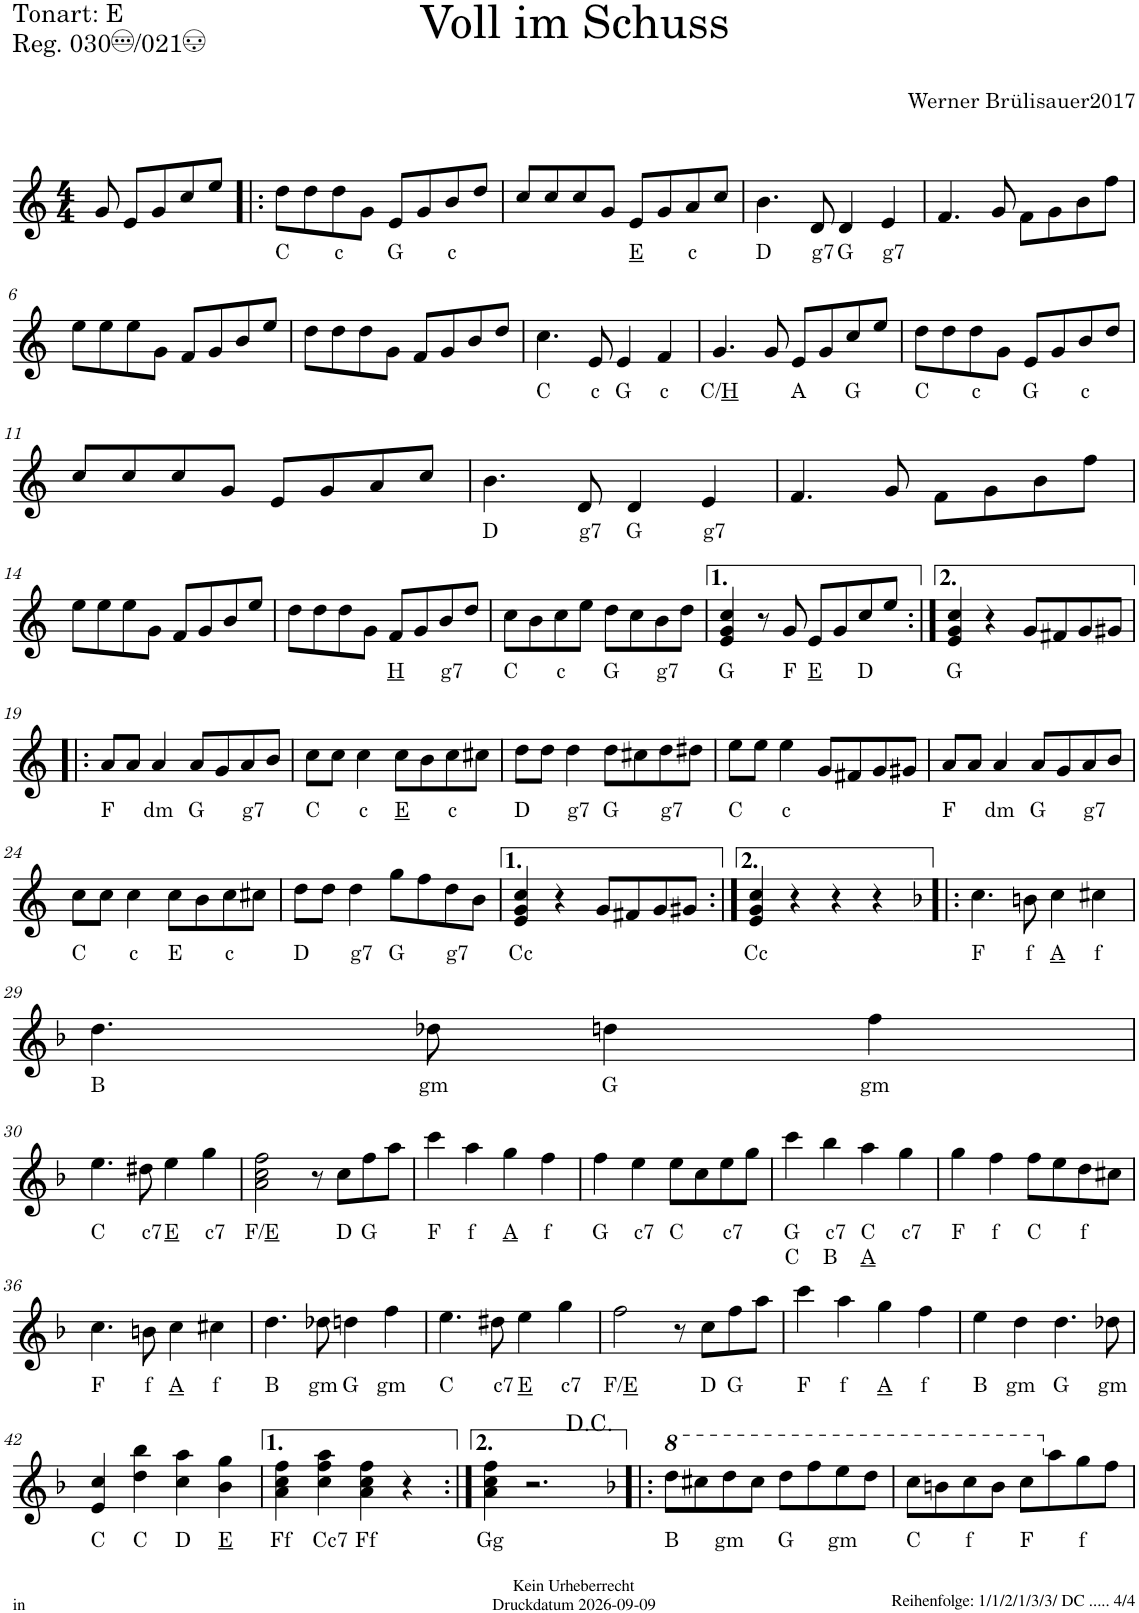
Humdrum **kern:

**kern	**text	**text
*part1	*part1	*part1
*staff1	*staff1	*staff1
*I"Piano	*	*
*I'Pno.	*	*
*clefG2	*	*
*k[]	*	*
*M4/4	*	*
=1	=1	=1
8g/	.	.
8e/L	.	.
8g/	.	.
8cc/	.	.
8ee/J	.	.
=2!|:	=2!|:	=2!|:
!	!LO:LY:b	!
8dd\L	C	.
8dd\	.	.
!	!LO:LY:b	!
8dd\	c	.
8g\J	.	.
!	!LO:LY:b	!
8e/L	G	.
8g/	.	.
!	!LO:LY:b	!
8b/	c	.
8dd/J	.	.
=3	=3	=3
8cc/L	.	.
8cc/	.	.
8cc/	.	.
8g/J	.	.
!	!LO:LY:b	!
8e/L	E	.
8g/	.	.
!	!LO:LY:b	!
8a/	c	.
8cc/J	.	.
=4	=4	=4
!	!LO:LY:b	!
4.b\	D	.
!	!LO:LY:b	!
8d/	g7	.
!	!LO:LY:b	!
4d/	G	.
!	!LO:LY:b	!
4e/	g7	.
=5	=5	=5
4.f/	.	.
8g/	.	.
8f\L	.	.
8g\	.	.
8b\	.	.
8ff\J	.	.
!!LO:LB:g=z
=6	=6	=6
8ee\L	.	.
8ee\	.	.
8ee\	.	.
8g\J	.	.
8f/L	.	.
8g/	.	.
8b/	.	.
8ee/J	.	.
=7	=7	=7
8dd\L	.	.
8dd\	.	.
8dd\	.	.
8g\J	.	.
8f/L	.	.
8g/	.	.
8b/	.	.
8dd/J	.	.
=8	=8	=8
!	!LO:LY:b	!
4.cc\	C	.
!	!LO:LY:b	!
8e/	c	.
!	!LO:LY:b	!
4e/	G	.
!	!LO:LY:b	!
4f/	c	.
=9	=9	=9
!	!LO:LY:b	!
4.g/	C/ H	.
8g/	.	.
!	!LO:LY:b	!
8e/L	A	.
8g/	.	.
!	!LO:LY:b	!
8cc/	G	.
8ee/J	.	.
=10	=10	=10
!	!LO:LY:b	!
8dd\L	C	.
8dd\	.	.
!	!LO:LY:b	!
8dd\	c	.
8g\J	.	.
!	!LO:LY:b	!
8e/L	G	.
8g/	.	.
!	!LO:LY:b	!
8b/	c	.
8dd/J	.	.
!!LO:LB:g=z
=11	=11	=11
8cc/L	.	.
8cc/	.	.
8cc/	.	.
8g/J	.	.
8e/L	.	.
8g/	.	.
8a/	.	.
8cc/J	.	.
=12	=12	=12
!	!LO:LY:b	!
4.b\	D	.
!	!LO:LY:b	!
8d/	g7	.
!	!LO:LY:b	!
4d/	G	.
!	!LO:LY:b	!
4e/	g7	.
=13	=13	=13
4.f/	.	.
8g/	.	.
8f\L	.	.
8g\	.	.
8b\	.	.
8ff\J	.	.
!!LO:LB:g=z
=14	=14	=14
8ee\L	.	.
8ee\	.	.
8ee\	.	.
8g\J	.	.
8f/L	.	.
8g/	.	.
8b/	.	.
8ee/J	.	.
=15	=15	=15
8dd\L	.	.
8dd\	.	.
8dd\	.	.
8g\J	.	.
!	!LO:LY:b	!
8f/L	H	.
8g/	.	.
!	!LO:LY:b	!
8b/	g7	.
8dd/J	.	.
=16	=16	=16
!	!LO:LY:b	!
8cc\L	C	.
8b\	.	.
!	!LO:LY:b	!
8cc\	c	.
8ee\J	.	.
!	!LO:LY:b	!
8dd\L	G	.
8cc\	.	.
!	!LO:LY:b	!
8b\	g7	.
8dd\J	.	.
=17	=17	=17
!	!LO:LY:b	!
4e/ 4g/ 4cc/	G	.
8r	.	.
!	!LO:LY:b	!
8g/	F	.
!	!LO:LY:b	!
8e/L	E	.
8g/	.	.
!	!LO:LY:b	!
8cc/	D	.
8ee/J	.	.
=18:|!	=18:|!	=18:|!
!	!LO:LY:b	!
4e/ 4g/ 4cc/	G	.
4r	.	.
8g/L	.	.
8f#X/	.	.
8g/	.	.
8g#X/J	.	.
!!LO:LB:g=z
=19!|:	=19!|:	=19!|:
*k[]	*	*
!	!LO:LY:b	!
8a/L	F	.
8a/J	.	.
!	!LO:LY:b	!
4a/	dm	.
!	!LO:LY:b	!
8a/L	G	.
8g/	.	.
!	!LO:LY:b	!
8a/	g7	.
8b/J	.	.
=20	=20	=20
!	!LO:LY:b	!
8cc\L	C	.
8cc\J	.	.
!	!LO:LY:b	!
4cc\	c	.
!	!LO:LY:b	!
8cc\L	E	.
8b\	.	.
!	!LO:LY:b	!
8cc\	c	.
8cc#X\J	.	.
=21	=21	=21
!	!LO:LY:b	!
8dd\L	D	.
8dd\J	.	.
!	!LO:LY:b	!
4dd\	g7	.
!	!LO:LY:b	!
8dd\L	G	.
8cc#X\	.	.
!	!LO:LY:b	!
8dd\	g7	.
8dd#X\J	.	.
=22	=22	=22
!	!LO:LY:b	!
8ee\L	C	.
8ee\J	.	.
!	!LO:LY:b	!
4ee\	c	.
8g/L	.	.
8f#X/	.	.
8g/	.	.
8g#X/J	.	.
=23	=23	=23
!	!LO:LY:b	!
8a/L	F	.
8a/J	.	.
!	!LO:LY:b	!
4a/	dm	.
!	!LO:LY:b	!
8a/L	G	.
8g/	.	.
!	!LO:LY:b	!
8a/	g7	.
8b/J	.	.
!!LO:LB:g=z
=24	=24	=24
!	!LO:LY:b	!
8cc\L	C	.
8cc\J	.	.
!	!LO:LY:b	!
4cc\	c	.
!	!LO:LY:b	!
8cc\L	E	.
8b\	.	.
!	!LO:LY:b	!
8cc\	c	.
8cc#X\J	.	.
=25	=25	=25
!	!LO:LY:b	!
8dd\L	D	.
8dd\J	.	.
!	!LO:LY:b	!
4dd\	g7	.
!	!LO:LY:b	!
8gg\L	G	.
8ff\	.	.
!	!LO:LY:b	!
8dd\	g7	.
8b\J	.	.
=26	=26	=26
!	!LO:LY:b	!
4e/ 4g/ 4cc/	Cc	.
4r	.	.
8g/L	.	.
8f#X/	.	.
8g/	.	.
8g#X/J	.	.
=27:|!	=27:|!	=27:|!
!	!LO:LY:b	!
4e/ 4g/ 4cc/	Cc	.
4r	.	.
4r	.	.
4r	.	.
=28!|:	=28!|:	=28!|:
*k[b-]	*	*
!	!LO:LY:b	!
4.cc\	F	.
!	!LO:LY:b	!
8bn\	f	.
!	!LO:LY:b	!
4cc\	A	.
!	!LO:LY:b	!
4cc#X\	f	.
!!LO:LB:g=z
=29	=29	=29
!	!LO:LY:b	!
4.dd\	B	.
!	!LO:LY:b	!
8dd-X\	gm	.
!	!LO:LY:b	!
4ddn\	G	.
!	!LO:LY:b	!
4ff\	gm	.
!!LO:LB:g=z
=30	=30	=30
!	!LO:LY:b	!
4.ee\	C	.
!	!LO:LY:b	!
8dd#X\	c7	.
!	!LO:LY:b	!
4ee\	E	.
!	!LO:LY:b	!
4gg\	c7	.
=31	=31	=31
!	!LO:LY:b	!
2a\ 2cc\ 2ff\	F/ E	.
8r	.	.
!	!LO:LY:b	!
8cc\L	D	.
!	!LO:LY:b	!
8ff\	G	.
8aa\J	.	.
=32	=32	=32
!	!LO:LY:b	!
4ccc\	F	.
!	!LO:LY:b	!
4aa\	f	.
!	!LO:LY:b	!
4gg\	A	.
!	!LO:LY:b	!
4ff\	f	.
=33	=33	=33
!	!LO:LY:b	!
4ff\	G	.
!	!LO:LY:b	!
4ee\	c7	.
!	!LO:LY:b	!
8ee\L	C	.
8cc\	.	.
!	!LO:LY:b	!
8ee\	c7	.
8gg\J	.	.
=34	=34	=34
!	!LO:LY:b	!LO:LY:b
4ccc\	G	C
!	!LO:LY:b	!LO:LY:b
4bb-\	c7	B
!	!LO:LY:b	!LO:LY:b
4aa\	C	A
!	!LO:LY:b	!
4gg\	c7	.
=35	=35	=35
!	!LO:LY:b	!
4gg\	F	.
!	!LO:LY:b	!
4ff\	f	.
!	!LO:LY:b	!
8ff\L	C	.
8ee\	.	.
!	!LO:LY:b	!
8dd\	f	.
8cc#X\J	.	.
!!LO:LB:g=z
=36	=36	=36
!	!LO:LY:b	!
4.cc\	F	.
!	!LO:LY:b	!
8bn\	f	.
!	!LO:LY:b	!
4cc\	A	.
!	!LO:LY:b	!
4cc#X\	f	.
=37	=37	=37
!	!LO:LY:b	!
4.dd\	B	.
!	!LO:LY:b	!
8dd-X\	gm	.
!	!LO:LY:b	!
4ddn\	G	.
!	!LO:LY:b	!
4ff\	gm	.
=38	=38	=38
!	!LO:LY:b	!
4.ee\	C	.
!	!LO:LY:b	!
8dd#X\	c7	.
!	!LO:LY:b	!
4ee\	E	.
!	!LO:LY:b	!
4gg\	c7	.
=39	=39	=39
!	!LO:LY:b	!
2ff\	F/ E	.
8r	.	.
!	!LO:LY:b	!
8cc\L	D	.
!	!LO:LY:b	!
8ff\	G	.
8aa\J	.	.
=40	=40	=40
!	!LO:LY:b	!
4ccc\	F	.
!	!LO:LY:b	!
4aa\	f	.
!	!LO:LY:b	!
4gg\	A	.
!	!LO:LY:b	!
4ff\	f	.
=41	=41	=41
!	!LO:LY:b	!
4ee\	B	.
!	!LO:LY:b	!
4dd\	gm	.
!	!LO:LY:b	!
4.dd\	G	.
!	!LO:LY:b	!
8dd-X\	gm	.
!!LO:LB:g=z
=42	=42	=42
!	!LO:LY:b	!
4e/ 4cc/	C	.
!	!LO:LY:b	!
4dd\ 4bb-\	C	.
!	!LO:LY:b	!
4cc\ 4aa\	D	.
!	!LO:LY:b	!
4b-\ 4gg\	E	.
=43	=43	=43
!	!LO:LY:b	!
4a\ 4cc\ 4ff\	Ff	.
!	!LO:LY:b	!
4cc\ 4ff\ 4aa\	Cc7	.
!	!LO:LY:b	!
4a\ 4cc\ 4ff\	Ff	.
4r	.	.
=44:|!	=44:|!	=44:|!
!	!LO:LY:b	!
4a\ 4cc\ 4ff\	Gg	.
2.r	.	.
=45|!:	=45|!:	=45|!:
*k[b-]	*	*
*8va	*	*
!	!LO:LY:b	!
8ddd\L	B	.
8ccc#X\	.	.
!	!LO:LY:b	!
8ddd\	gm	.
8ccc#\J	.	.
!	!LO:LY:b	!
8ddd\L	G	.
8fff\	.	.
!	!LO:LY:b	!
8eee\	gm	.
8ddd\J	.	.
=46	=46	=46
!	!LO:LY:b	!
8ccc\L	C	.
8bbn\	.	.
!	!LO:LY:b	!
8ccc\	f	.
8bb\J	.	.
!	!LO:LY:b	!
8ccc\L	F	.
*X8va	*	*
8aa\	.	.
!	!LO:LY:b	!
8gg\	f	.
8ff\J	.	.
=	=	=
*-	*-	*-
